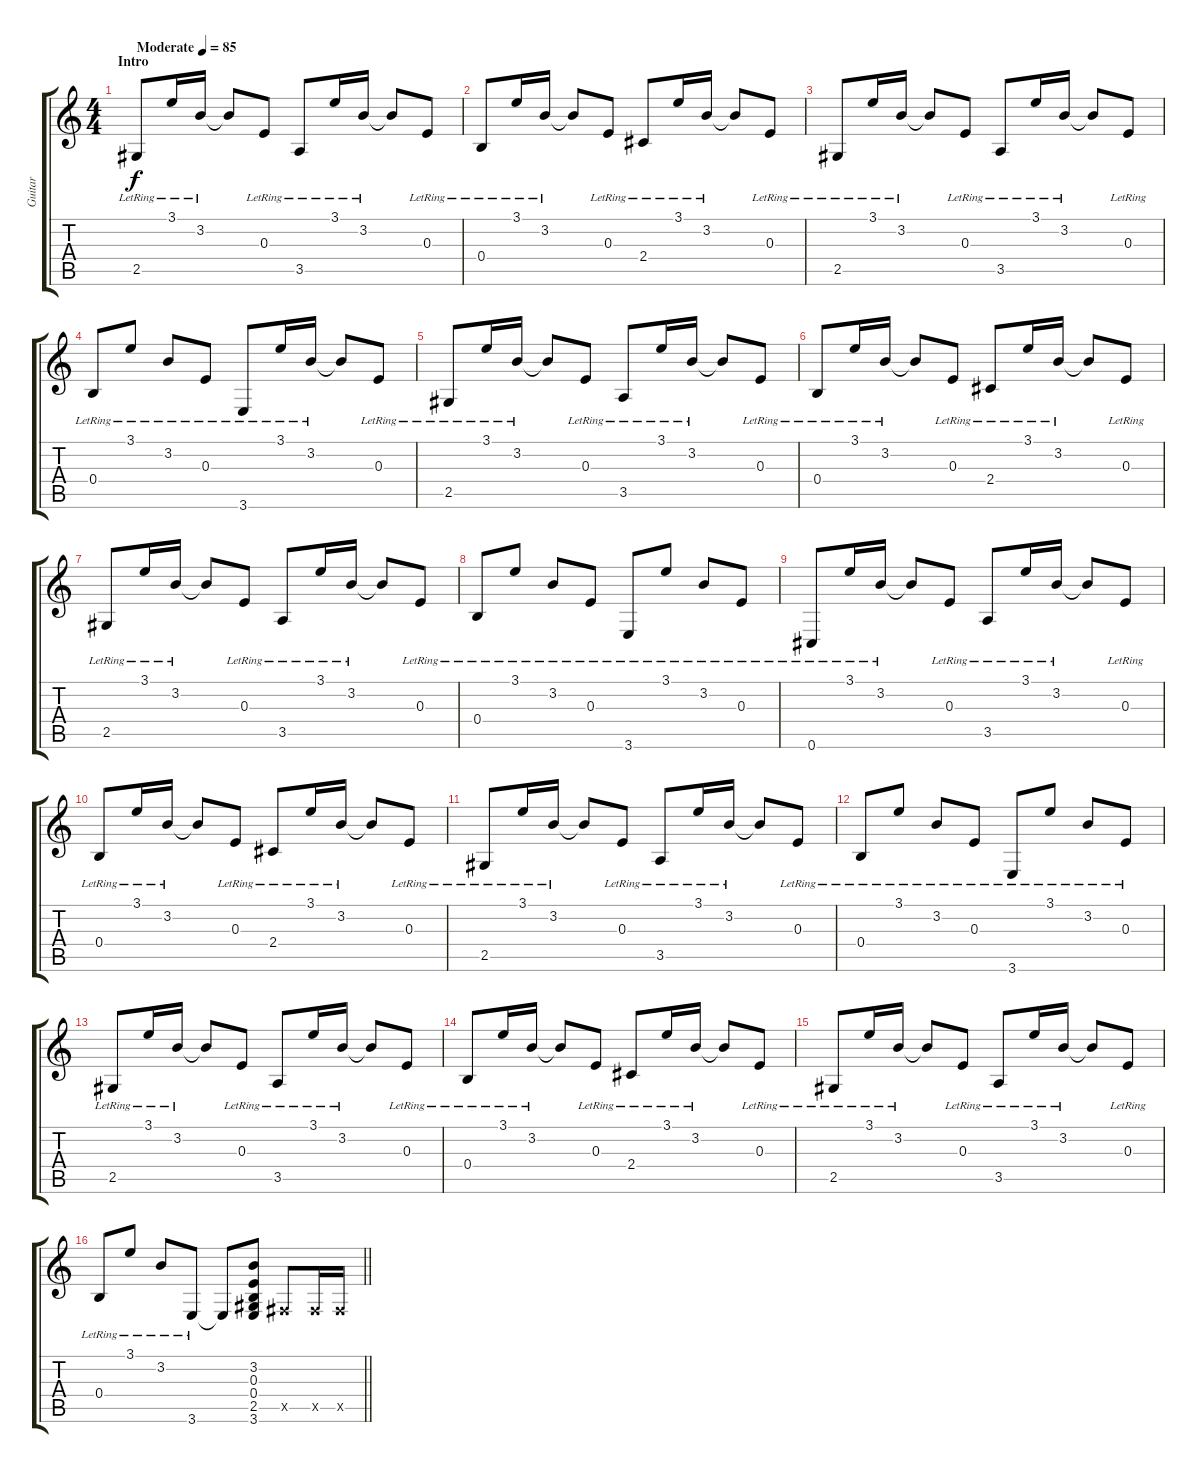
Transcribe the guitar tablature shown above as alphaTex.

\track ("Guitar" "Guitar") {instrument acousticguitarsteel}
\staff {score tabs}
\tuning (Db4 Ab3 E3 B2 Gb2 Db2) {hide}
\ts (4 4)
\section ("" "Intro")
\tempo (85 "Moderate")
\clef g2
\ks c
2.5{lr}.8{dy f instrument acousticguitarsteel} 3.1{lr}.16 3.2{lr}.16 3.2{t}.8 0.3{lr}.8 3.5{lr}.8 3.1{lr}.16 3.2{lr}.16 3.2{t}.8 0.3{lr}.8 |
0.4{lr}.8 3.1{lr}.16 3.2{lr}.16 3.2{t}.8 0.3{lr}.8 2.4{lr}.8 3.1{lr}.16 3.2{lr}.16 3.2{t}.8 0.3{lr}.8 |
2.5{lr}.8 3.1{lr}.16 3.2{lr}.16 3.2{t}.8 0.3{lr}.8 3.5{lr}.8 3.1{lr}.16 3.2{lr}.16 3.2{t}.8 0.3{lr}.8 |
0.4{lr}.8 3.1{lr}.8 3.2{lr}.8 0.3{lr}.8 3.6{lr}.8 3.1{lr}.16 3.2{lr}.16 3.2{t}.8 0.3{lr}.8 |
2.5{lr}.8 3.1{lr}.16 3.2{lr}.16 3.2{t}.8 0.3{lr}.8 3.5{lr}.8 3.1{lr}.16 3.2{lr}.16 3.2{t}.8 0.3{lr}.8 |
0.4{lr}.8 3.1{lr}.16 3.2{lr}.16 3.2{t}.8 0.3{lr}.8 2.4{lr}.8 3.1{lr}.16 3.2{lr}.16 3.2{t}.8 0.3{lr}.8 |
2.5{lr}.8 3.1{lr}.16 3.2{lr}.16 3.2{t}.8 0.3{lr}.8 3.5{lr}.8 3.1{lr}.16 3.2{lr}.16 3.2{t}.8 0.3{lr}.8 |
0.4{lr}.8 3.1{lr}.8 3.2{lr}.8 0.3{lr}.8 3.6{lr}.8 3.1{lr}.8 3.2{lr}.8 0.3{lr}.8 |
0.6{lr}.8 3.1{lr}.16 3.2{lr}.16 3.2{t}.8 0.3{lr}.8 3.5{lr}.8 3.1{lr}.16 3.2{lr}.16 3.2{t}.8 0.3{lr}.8 |
0.4{lr}.8 3.1{lr}.16 3.2{lr}.16 3.2{t}.8 0.3{lr}.8 2.4{lr}.8 3.1{lr}.16 3.2{lr}.16 3.2{t}.8 0.3{lr}.8 |
2.5{lr}.8 3.1{lr}.16 3.2{lr}.16 3.2{t}.8 0.3{lr}.8 3.5{lr}.8 3.1{lr}.16 3.2{lr}.16 3.2{t}.8 0.3{lr}.8 |
0.4{lr}.8 3.1{lr}.8 3.2{lr}.8 0.3{lr}.8 3.6{lr}.8 3.1{lr}.8 3.2{lr}.8 0.3{lr}.8 |
2.5{lr}.8 3.1{lr}.16 3.2{lr}.16 3.2{t}.8 0.3{lr}.8 3.5{lr}.8 3.1{lr}.16 3.2{lr}.16 3.2{t}.8 0.3{lr}.8 |
0.4{lr}.8 3.1{lr}.16 3.2{lr}.16 3.2{t}.8 0.3{lr}.8 2.4{lr}.8 3.1{lr}.16 3.2{lr}.16 3.2{t}.8 0.3{lr}.8 |
2.5{lr}.8 3.1{lr}.16 3.2{lr}.16 3.2{t}.8 0.3{lr}.8 3.5{lr}.8 3.1{lr}.16 3.2{lr}.16 3.2{t}.8 0.3{lr}.8 |
\barLineRight lightlight
0.4{lr}.8 3.1{lr}.8 3.2{lr}.8 3.6{lr}.8 3.6{t}.8 (3.2 0.3 0.4 2.5 3.6).8 0.5{x}.8 0.5{x}.16 0.5{x}.16
